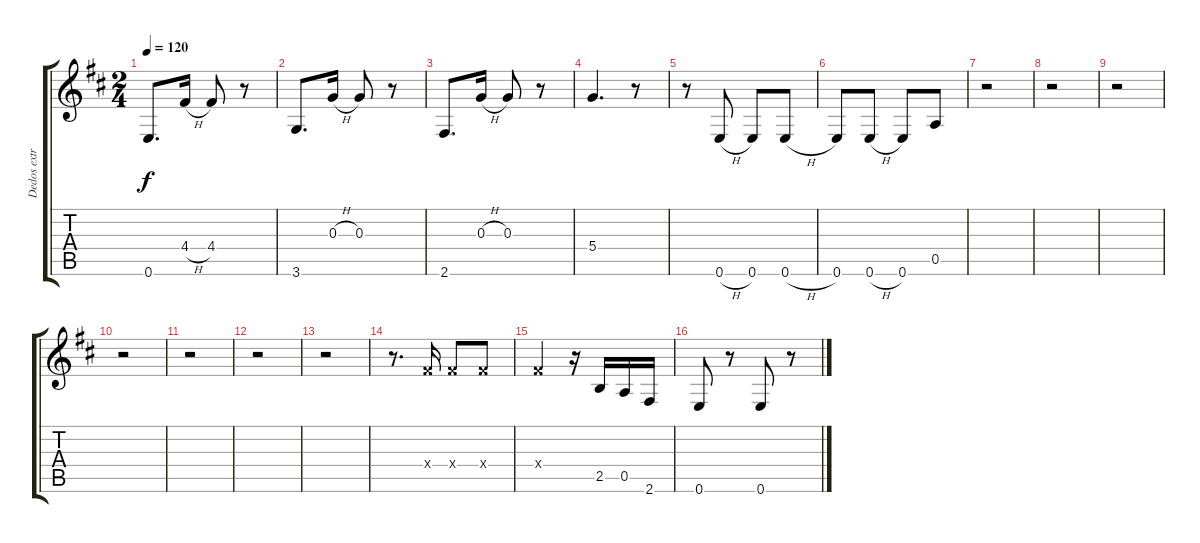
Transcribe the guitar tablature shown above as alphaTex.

\track ("Dedos extra de Cacho" "Dedos extr") {instrument acousticguitarnylon}
\staff {score tabs}
\tuning (E4 B3 G3 D3 A2 E2) {hide}
\ts (2 4)
\tempo 120
\clef g2
\ks d
0.6.8{d dy f} 4.4{h}.16 4.4.8 r.8 |
3.6.8{d} 0.3{h}.16 0.3.8 r.8 |
2.6.8{d} 0.3{h}.16 0.3.8 r.8 |
5.4.4{d} r.8 |
r.8 0.6{h}.8 0.6.8 0.6{h}.8 |
0.6.8 0.6{h}.8 0.6.8 0.5.8 |
r.2 |
r.2 |
r.2 |
r.2 |
r.2 |
r.2 |
r.2 |
r.8{d} 4.4{x}.16 4.4{x}.8 4.4{x}.8 |
4.4{x}.4 r.16 2.5.16 0.5.16 2.6.16 |
0.6.8 r.8 0.6.8 r.8
